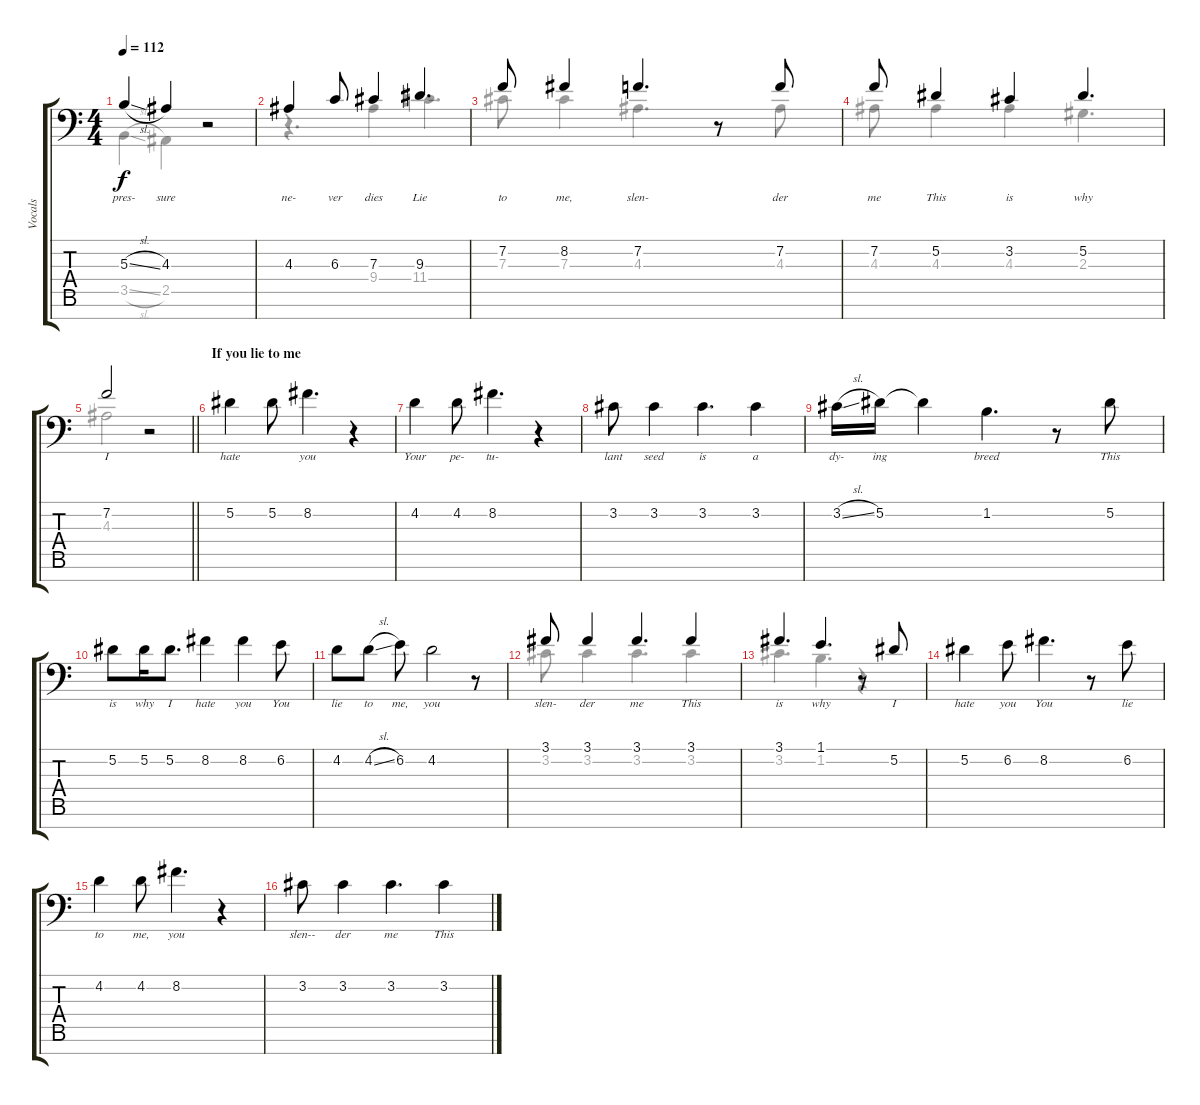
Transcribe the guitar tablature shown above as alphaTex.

\track ("Vocals" "Vocals") {instrument tenorsax}
\staff {score tabs}
\tuning (Eb4 Bb3 Gb3 Db3 Ab2 Eb2 Bb1) {hide}
\voice
\ts (4 4)
\tempo 112
\clef f4
\ks c
5.3{sl}.4{lyrics (0 "pres-") lyrics (1 "") lyrics (2 "") lyrics (3 "") lyrics (4 "") dy f} 4.3.4{lyrics (0 "sure") lyrics (1 "") lyrics (2 "") lyrics (3 "") lyrics (4 "")} r.2 |
4.3.4{lyrics (0 "ne-") lyrics (1 "") lyrics (2 "") lyrics (3 "") lyrics (4 "")} 6.3.8{lyrics (0 "ver") lyrics (1 "") lyrics (2 "") lyrics (3 "") lyrics (4 "")} 7.3.4{lyrics (0 "dies") lyrics (1 "") lyrics (2 "") lyrics (3 "") lyrics (4 "")} 9.3.4{d lyrics (0 "Lie") lyrics (1 "") lyrics (2 "") lyrics (3 "") lyrics (4 "")} |
7.2.8{lyrics (0 "to") lyrics (1 "") lyrics (2 "") lyrics (3 "") lyrics (4 "")} 8.2.4{lyrics (0 "me,") lyrics (1 "") lyrics (2 "") lyrics (3 "") lyrics (4 "")} 7.2.4{d lyrics (0 "slen-") lyrics (1 "") lyrics (2 "") lyrics (3 "") lyrics (4 "")} r.8 7.2.8{lyrics (0 "der") lyrics (1 "") lyrics (2 "") lyrics (3 "") lyrics (4 "")} |
7.2.8{lyrics (0 "me") lyrics (1 "") lyrics (2 "") lyrics (3 "") lyrics (4 "")} 5.2.4{lyrics (0 "This") lyrics (1 "") lyrics (2 "") lyrics (3 "") lyrics (4 "")} 3.2.4{lyrics (0 "is") lyrics (1 "") lyrics (2 "") lyrics (3 "") lyrics (4 "")} 5.2.4{d lyrics (0 "why") lyrics (1 "") lyrics (2 "") lyrics (3 "") lyrics (4 "")} |
\barLineRight lightlight
7.2.2{lyrics (0 "I") lyrics (1 "") lyrics (2 "") lyrics (3 "") lyrics (4 "")} r.2 |
\section ("" "If you lie to me")
5.2.4{lyrics (0 "hate") lyrics (1 "") lyrics (2 "") lyrics (3 "") lyrics (4 "")} 5.2.8{lyrics (0 "") lyrics (1 "") lyrics (2 "") lyrics (3 "") lyrics (4 "")} 8.2.4{d lyrics (0 "you") lyrics (1 "") lyrics (2 "") lyrics (3 "") lyrics (4 "")} r.4 |
4.2.4{lyrics (0 "Your") lyrics (1 "") lyrics (2 "") lyrics (3 "") lyrics (4 "")} 4.2.8{lyrics (0 "pe-") lyrics (1 "") lyrics (2 "") lyrics (3 "") lyrics (4 "")} 8.2.4{d lyrics (0 "tu-") lyrics (1 "") lyrics (2 "") lyrics (3 "") lyrics (4 "")} r.4 |
3.2.8{lyrics (0 "lant") lyrics (1 "") lyrics (2 "") lyrics (3 "") lyrics (4 "")} 3.2.4{lyrics (0 "seed") lyrics (1 "") lyrics (2 "") lyrics (3 "") lyrics (4 "")} 3.2.4{d lyrics (0 "is") lyrics (1 "") lyrics (2 "") lyrics (3 "") lyrics (4 "")} 3.2.4{lyrics (0 "a") lyrics (1 "") lyrics (2 "") lyrics (3 "") lyrics (4 "")} |
3.2{sl}.16{lyrics (0 "dy-") lyrics (1 "") lyrics (2 "") lyrics (3 "") lyrics (4 "")} 5.2.16{lyrics (0 "ing") lyrics (1 "") lyrics (2 "") lyrics (3 "") lyrics (4 "")} 5.2{t}.4{lyrics (0 "") lyrics (1 "") lyrics (2 "") lyrics (3 "") lyrics (4 "")} 1.2.4{d lyrics (0 "breed") lyrics (1 "") lyrics (2 "") lyrics (3 "") lyrics (4 "")} r.8 5.2.8{lyrics (0 "This") lyrics (1 "") lyrics (2 "") lyrics (3 "") lyrics (4 "")} |
5.2.8{lyrics (0 "is") lyrics (1 "") lyrics (2 "") lyrics (3 "") lyrics (4 "")} 5.2.16{lyrics (0 "why") lyrics (1 "") lyrics (2 "") lyrics (3 "") lyrics (4 "")} 5.2.8{d lyrics (0 "I") lyrics (1 "") lyrics (2 "") lyrics (3 "") lyrics (4 "")} 8.2.4{lyrics (0 "hate") lyrics (1 "") lyrics (2 "") lyrics (3 "") lyrics (4 "")} 8.2.4{lyrics (0 "you") lyrics (1 "") lyrics (2 "") lyrics (3 "") lyrics (4 "")} 6.2.8{lyrics (0 "You") lyrics (1 "") lyrics (2 "") lyrics (3 "") lyrics (4 "")} |
4.2.8{lyrics (0 "lie") lyrics (1 "") lyrics (2 "") lyrics (3 "") lyrics (4 "")} 4.2{sl}.8{lyrics (0 "to") lyrics (1 "") lyrics (2 "") lyrics (3 "") lyrics (4 "")} 6.2.8{lyrics (0 "me,") lyrics (1 "") lyrics (2 "") lyrics (3 "") lyrics (4 "")} 4.2.2{lyrics (0 "you") lyrics (1 "") lyrics (2 "") lyrics (3 "") lyrics (4 "")} r.8 |
3.1.8{lyrics (0 "slen-") lyrics (1 "") lyrics (2 "") lyrics (3 "") lyrics (4 "")} 3.1.4{lyrics (0 "der") lyrics (1 "") lyrics (2 "") lyrics (3 "") lyrics (4 "")} 3.1.4{d lyrics (0 "me") lyrics (1 "") lyrics (2 "") lyrics (3 "") lyrics (4 "")} 3.1.4{lyrics (0 "This") lyrics (1 "") lyrics (2 "") lyrics (3 "") lyrics (4 "")} |
3.1.4{d lyrics (0 "is") lyrics (1 "") lyrics (2 "") lyrics (3 "") lyrics (4 "")} 1.1.4{d lyrics (0 "why") lyrics (1 "") lyrics (2 "") lyrics (3 "") lyrics (4 "")} r.8 5.2.8{lyrics (0 "I") lyrics (1 "") lyrics (2 "") lyrics (3 "") lyrics (4 "")} |
5.2.4{lyrics (0 "hate") lyrics (1 "") lyrics (2 "") lyrics (3 "") lyrics (4 "")} 6.2.8{lyrics (0 "you") lyrics (1 "") lyrics (2 "") lyrics (3 "") lyrics (4 "")} 8.2.4{d lyrics (0 "You") lyrics (1 "") lyrics (2 "") lyrics (3 "") lyrics (4 "")} r.8 6.2.8{lyrics (0 "lie") lyrics (1 "") lyrics (2 "") lyrics (3 "") lyrics (4 "")} |
4.2.4{lyrics (0 "to") lyrics (1 "") lyrics (2 "") lyrics (3 "") lyrics (4 "")} 4.2.8{lyrics (0 "me,") lyrics (1 "") lyrics (2 "") lyrics (3 "") lyrics (4 "")} 8.2.4{d lyrics (0 "you") lyrics (1 "") lyrics (2 "") lyrics (3 "") lyrics (4 "")} r.4 |
3.2.8{lyrics (0 "slen--") lyrics (1 "") lyrics (2 "") lyrics (3 "") lyrics (4 "")} 3.2.4{lyrics (0 "der") lyrics (1 "") lyrics (2 "") lyrics (3 "") lyrics (4 "")} 3.2.4{d lyrics (0 "me") lyrics (1 "") lyrics (2 "") lyrics (3 "") lyrics (4 "")} 3.2.4{lyrics (0 "This") lyrics (1 "") lyrics (2 "") lyrics (3 "") lyrics (4 "")}
\voice
\clef f4
\ottava regular
\simile none
\ks c
3.5{sl}.4{dy f} 2.5.4 r.2 |
r.4{d} 9.4.4 11.4.4{d} |
7.3.8 7.3.4 4.3.4{d} r.8 4.3.8 |
4.3.8 4.3.4 4.3.4 2.3.4{d} |
\barLineRight lightlight
4.3.2 r.2 |
|
|
|
|
|
|
3.2.8 3.2.4 3.2.4{d} 3.2.4 |
3.2.4{d} 1.2.4{d} r.4 |
|
|
